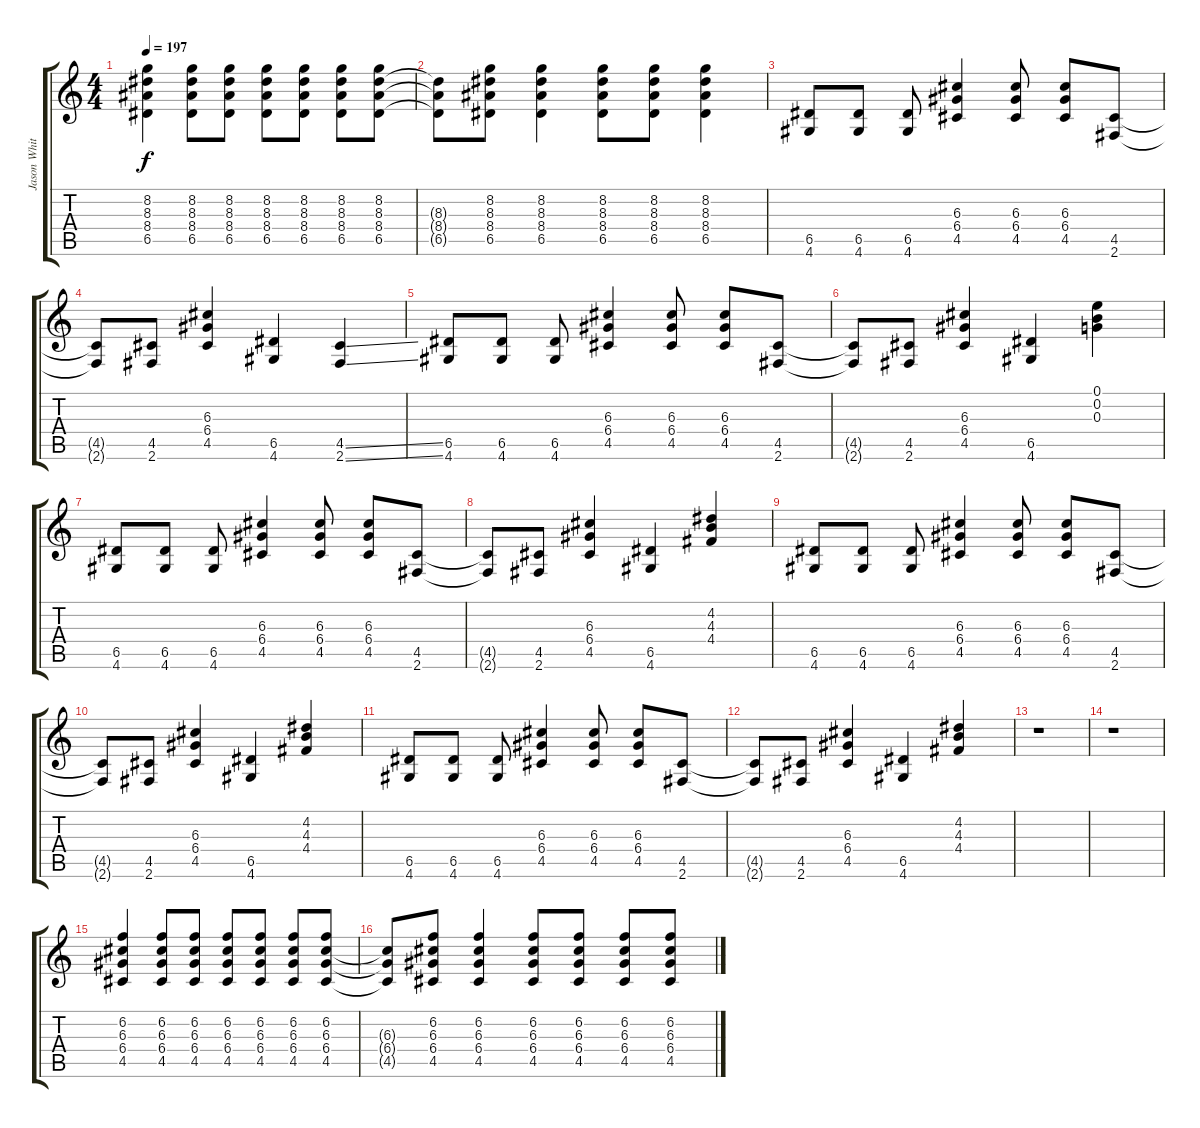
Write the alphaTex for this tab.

\track ("Jason White (Guitar 2)" "Jason Whit") {instrument distortionguitar}
\staff {score tabs}
\tuning (E4 B3 G3 D3 A2 E2) {hide}
\ts (4 4)
\tempo 197
\clef g2
\ks c
(8.2 8.3 8.4 6.5).4{dy f} (8.2 8.3 8.4 6.5).8 (8.2 8.3 8.4 6.5).8 (8.2 8.3 8.4 6.5).8 (8.2 8.3 8.4 6.5).8 (8.2 8.3 8.4 6.5).8 (8.2 8.3 8.4 6.5).8 |
(8.3{t} 8.4{t} 6.5{t}).8 (8.2 8.3 8.4 6.5).8 (8.2 8.3 8.4 6.5).4 (8.2 8.3 8.4 6.5).8 (8.2 8.3 8.4 6.5).8 (8.2 8.3 8.4 6.5).4 |
(6.5 4.6).8 (6.5 4.6).8 (6.5 4.6).8 (6.3 6.4 4.5).4 (6.3 6.4 4.5).8 (6.3 6.4 4.5).8 (4.5 2.6).8 |
(4.5{t} 2.6{t}).8 (4.5 2.6).8 (6.3 6.4 4.5).4 (6.5 4.6).4 (4.5{ss} 2.6{ss}).4 |
(6.5 4.6).8 (6.5 4.6).8 (6.5 4.6).8 (6.3 6.4 4.5).4 (6.3 6.4 4.5).8 (6.3 6.4 4.5).8 (4.5 2.6).8 |
(4.5{t} 2.6{t}).8 (4.5 2.6).8 (6.3 6.4 4.5).4 (6.5 4.6).4 (0.1 0.2 0.3).4 |
(6.5 4.6).8 (6.5 4.6).8 (6.5 4.6).8 (6.3 6.4 4.5).4 (6.3 6.4 4.5).8 (6.3 6.4 4.5).8 (4.5 2.6).8 |
(4.5{t} 2.6{t}).8 (4.5 2.6).8 (6.3 6.4 4.5).4 (6.5 4.6).4 (4.2 4.3 4.4).4 |
(6.5 4.6).8 (6.5 4.6).8 (6.5 4.6).8 (6.3 6.4 4.5).4 (6.3 6.4 4.5).8 (6.3 6.4 4.5).8 (4.5 2.6).8 |
(4.5{t} 2.6{t}).8 (4.5 2.6).8 (6.3 6.4 4.5).4 (6.5 4.6).4 (4.2 4.3 4.4).4 |
(6.5 4.6).8 (6.5 4.6).8 (6.5 4.6).8 (6.3 6.4 4.5).4 (6.3 6.4 4.5).8 (6.3 6.4 4.5).8 (4.5 2.6).8 |
(4.5{t} 2.6{t}).8 (4.5 2.6).8 (6.3 6.4 4.5).4 (6.5 4.6).4 (4.2 4.3 4.4).4 |
r.1 |
r.1 |
(6.2 6.3 6.4 4.5).4 (6.2 6.3 6.4 4.5).8 (6.2 6.3 6.4 4.5).8 (6.2 6.3 6.4 4.5).8 (6.2 6.3 6.4 4.5).8 (6.2 6.3 6.4 4.5).8 (6.2 6.3 6.4 4.5).8 |
(6.3{t} 6.4{t} 4.5{t}).8 (6.2 6.3 6.4 4.5).8 (6.2 6.3 6.4 4.5).4 (6.2 6.3 6.4 4.5).8 (6.2 6.3 6.4 4.5).8 (6.2 6.3 6.4 4.5).8 (6.2 6.3 6.4 4.5).8
